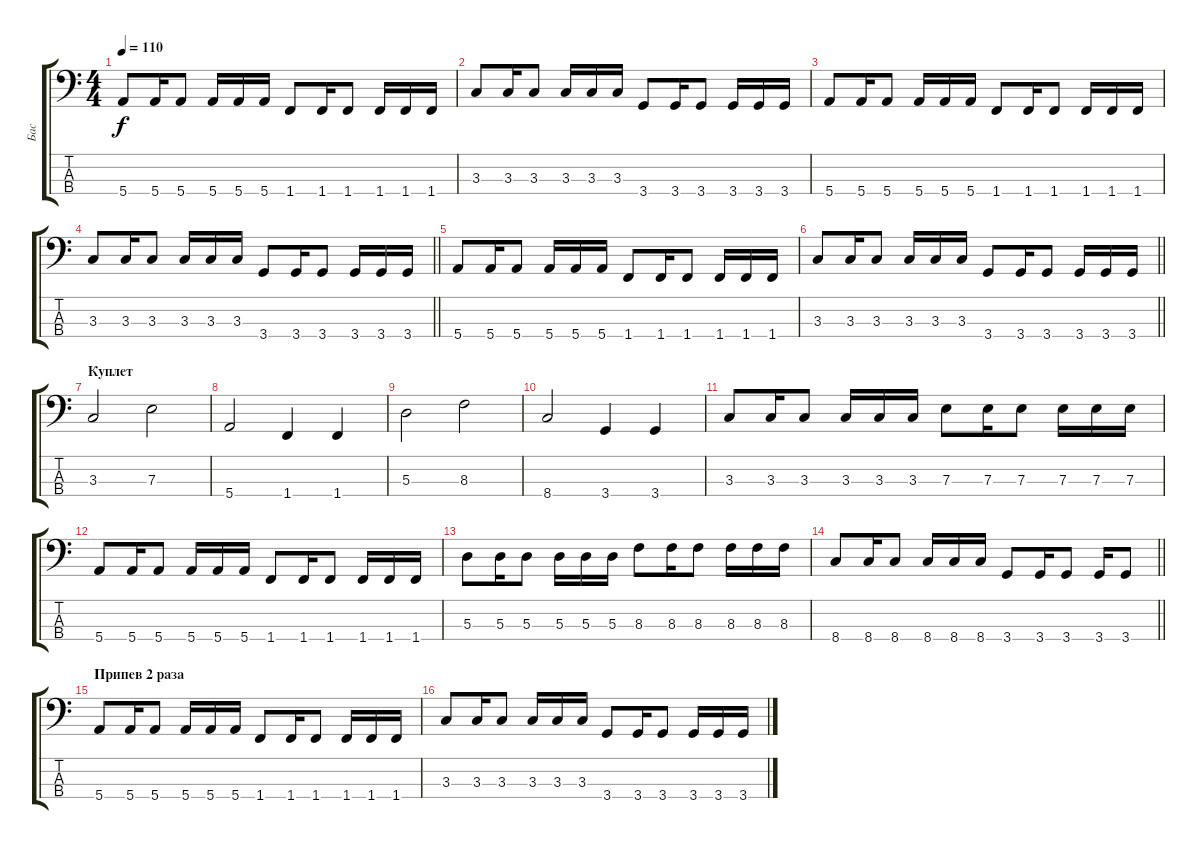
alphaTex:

\track ("Бас" "Бас") {instrument electricbassfinger}
\staff {score tabs}
\tuning (G2 D2 A1 E1) {hide}
\ts (4 4)
\tempo 110
\clef f4
\ks c
5.4.8{dy f} 5.4.16 5.4.8 5.4.16 5.4.16 5.4.16 1.4.8 1.4.16 1.4.8 1.4.16 1.4.16 1.4.16 |
3.3.8 3.3.16 3.3.8 3.3.16 3.3.16 3.3.16 3.4.8 3.4.16 3.4.8 3.4.16 3.4.16 3.4.16 |
5.4.8 5.4.16 5.4.8 5.4.16 5.4.16 5.4.16 1.4.8 1.4.16 1.4.8 1.4.16 1.4.16 1.4.16 |
\barLineRight lightlight
3.3.8 3.3.16 3.3.8 3.3.16 3.3.16 3.3.16 3.4.8 3.4.16 3.4.8 3.4.16 3.4.16 3.4.16 |
5.4.8 5.4.16 5.4.8 5.4.16 5.4.16 5.4.16 1.4.8 1.4.16 1.4.8 1.4.16 1.4.16 1.4.16 |
\barLineRight lightlight
3.3.8 3.3.16 3.3.8 3.3.16 3.3.16 3.3.16 3.4.8 3.4.16 3.4.8 3.4.16 3.4.16 3.4.16 |
\section ("" "Куплет")
3.3.2 7.3.2 |
5.4.2 1.4.4 1.4.4 |
5.3.2 8.3.2 |
8.4.2 3.4.4 3.4.4 |
3.3.8 3.3.16 3.3.8 3.3.16 3.3.16 3.3.16 7.3.8 7.3.16 7.3.8 7.3.16 7.3.16 7.3.16 |
5.4.8 5.4.16 5.4.8 5.4.16 5.4.16 5.4.16 1.4.8 1.4.16 1.4.8 1.4.16 1.4.16 1.4.16 |
5.3.8 5.3.16 5.3.8 5.3.16 5.3.16 5.3.16 8.3.8 8.3.16 8.3.8 8.3.16 8.3.16 8.3.16 |
\barLineRight lightlight
8.4.8 8.4.16 8.4.8 8.4.16 8.4.16 8.4.16 3.4.8 3.4.16 3.4.8 3.4.16 3.4.8 |
\section ("" "Припев 2 раза")
5.4.8 5.4.16 5.4.8 5.4.16 5.4.16 5.4.16 1.4.8 1.4.16 1.4.8 1.4.16 1.4.16 1.4.16 |
3.3.8 3.3.16 3.3.8 3.3.16 3.3.16 3.3.16 3.4.8 3.4.16 3.4.8 3.4.16 3.4.16 3.4.16
